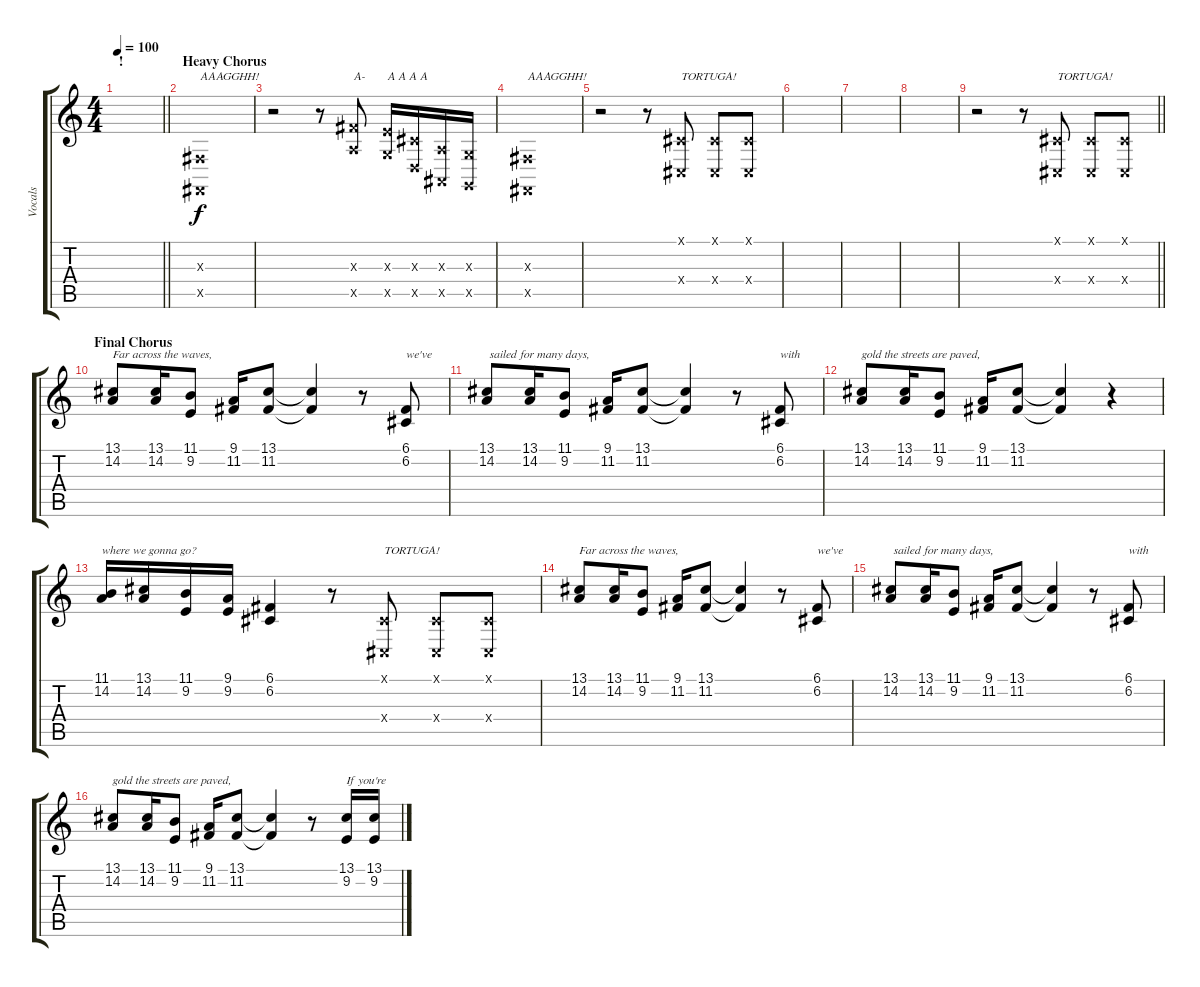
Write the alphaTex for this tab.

\track ("Vocals" "Vocals") {instrument lead6voice}
\staff {score tabs}
\tuning (C4 G3 Eb3 Bb2 F2 C2) {hide}
\ts (4 4)
\section ("" "!")
\tempo 100
\clef g2
\barLineRight lightlight
\ks c
|
\section ("" "Heavy Chorus")
(3.3{x} 1.5{x}).1{txt "AAAGGHH!"} |
r.2 r.8 (15.3{x} 16.5{x}).8{txt "A-"} (13.3{x} 14.5{x}).16{txt "A A A A"} (10.3{x} 9.5{x}).16 (6.3{x} 5.5{x}).16 (4.3{x} 2.5{x}).16 |
(3.3{x} 1.5{x}).1{txt "AAAGGHH!"} |
r.2 r.8 (1.1{x} 3.4{x}).8{txt "TORTUGA!"} (1.1{x} 3.4{x}).8 (1.1{x} 3.4{x}).8 |
|
|
|
\barLineRight lightlight
r.2 r.8 (1.1{x} 3.4{x}).8{txt "TORTUGA!"} (1.1{x} 3.4{x}).8 (1.1{x} 3.4{x}).8 |
\section ("" "Final Chorus")
(13.1 14.2).8{txt "Far across the waves,"} (13.1 14.2).16 (11.1 9.2).8 (9.1 11.2).16 (13.1 11.2).8 (13.1{t} 11.2{t}).4 r.8 (6.1 6.2).8{txt "we've"} |
(13.1 14.2).8{txt " sailed for many days,"} (13.1 14.2).16 (11.1 9.2).8 (9.1 11.2).16 (13.1 11.2).8 (13.1{t} 11.2{t}).4 r.8 (6.1 6.2).8{txt "with"} |
(13.1 14.2).8{txt "gold the streets are paved,"} (13.1 14.2).16 (11.1 9.2).8 (9.1 11.2).16 (13.1 11.2).8 (13.1{t} 11.2{t}).4 r.4 |
(11.1 14.2).16{txt "where we gonna go?"} (13.1 14.2).16 (11.1 9.2).16 (9.1 9.2).16 (6.1 6.2).4 r.8 (1.1{x} 3.4{x}).8{txt "TORTUGA!"} (1.1{x} 3.4{x}).8 (1.1{x} 3.4{x}).8 |
(13.1 14.2).8{txt "Far across the waves,"} (13.1 14.2).16 (11.1 9.2).8 (9.1 11.2).16 (13.1 11.2).8 (13.1{t} 11.2{t}).4 r.8 (6.1 6.2).8{txt "we've"} |
(13.1 14.2).8{txt " sailed for many days,"} (13.1 14.2).16 (11.1 9.2).8 (9.1 11.2).16 (13.1 11.2).8 (13.1{t} 11.2{t}).4 r.8 (6.1 6.2).8{txt "with"} |
(13.1 14.2).8{txt "gold the streets are paved,"} (13.1 14.2).16 (11.1 9.2).8 (9.1 11.2).16 (13.1 11.2).8 (13.1{t} 11.2{t}).4 r.8 (13.1 9.2).16{txt "If you're"} (13.1 9.2).16
